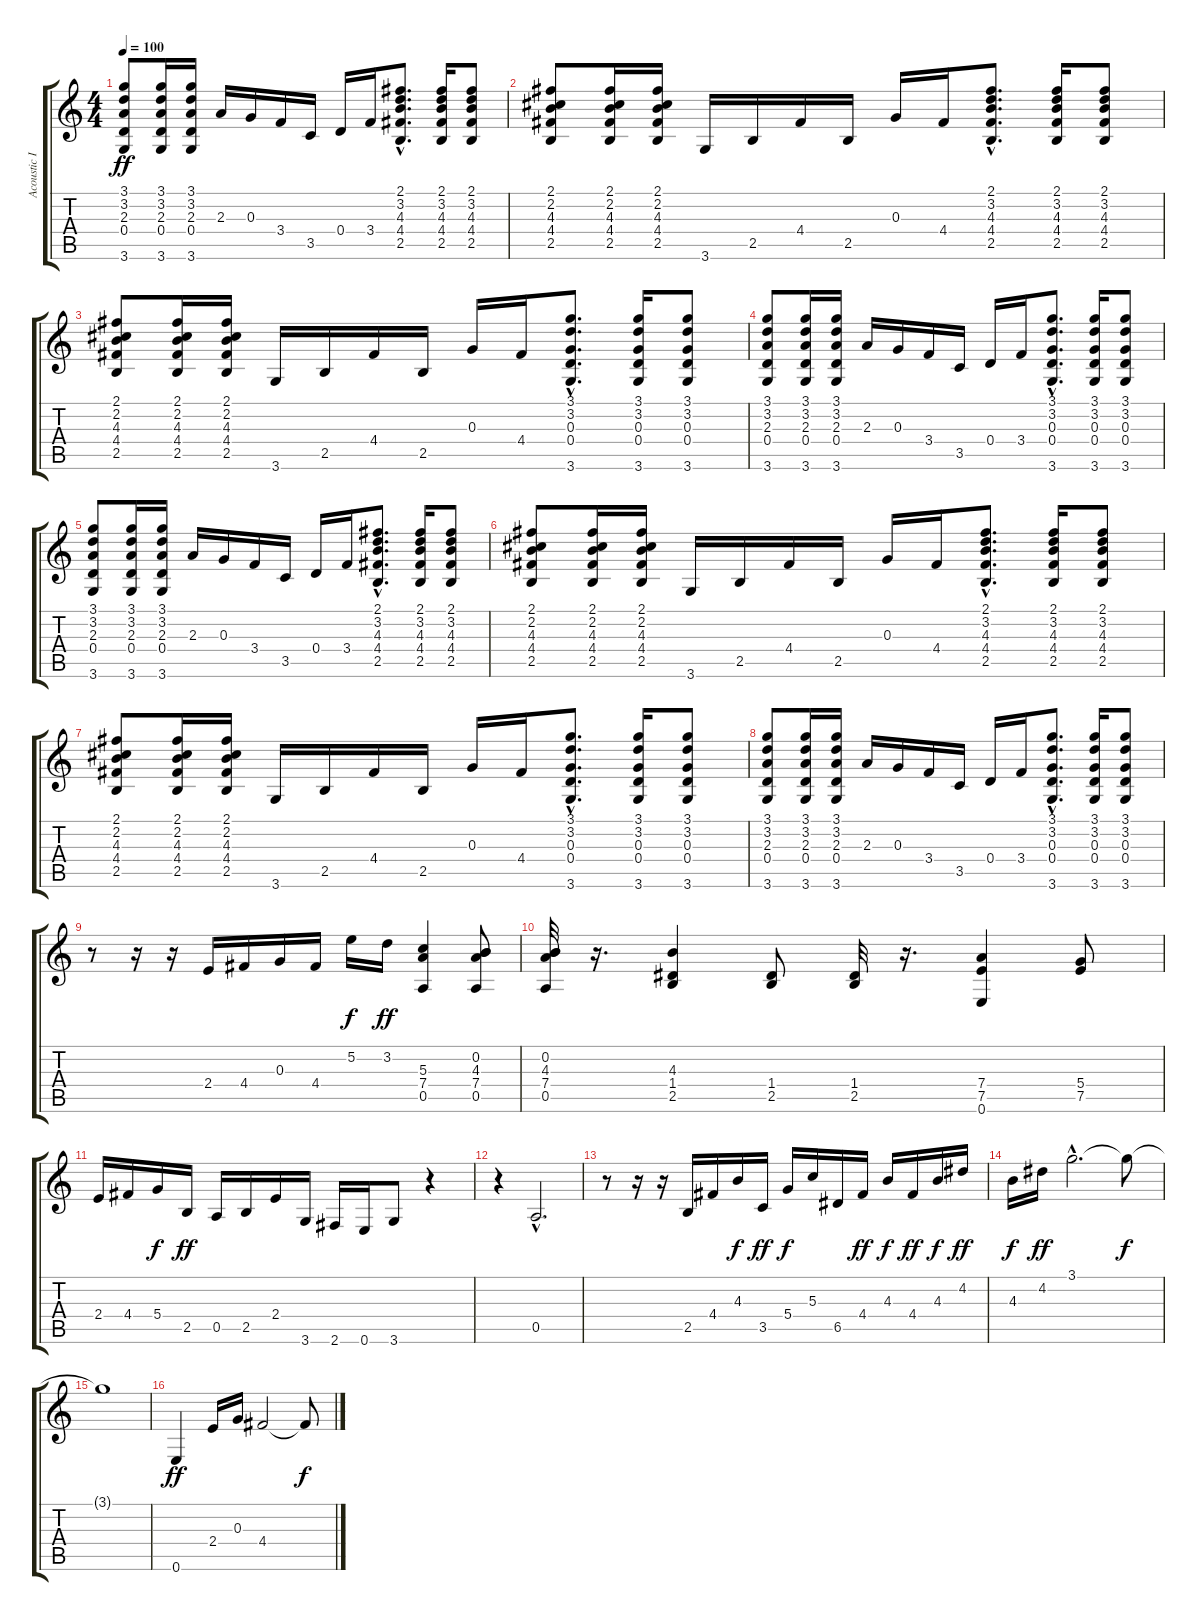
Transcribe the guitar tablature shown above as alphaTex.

\track ("Acoustic II" "Acoustic I") {instrument acousticguitarsteel}
\staff {score tabs}
\tuning (E4 B3 G3 D3 A2 E2) {hide}
\ts (4 4)
\tempo 100
\clef g2
\ks c
(3.1 3.2 2.3 0.4 3.6).8{dy ff} (3.1 3.2 2.3 0.4 3.6).16 (3.1 3.2 2.3 0.4 3.6).16 2.3.16 0.3.16 3.4.16 3.5.16 0.4.16 3.4.16 (2.1{hac} 3.2{hac} 4.3{hac} 4.4{hac} 2.5{hac}).8{d} (2.1 3.2 4.3 4.4 2.5).16 (2.1 3.2 4.3 4.4 2.5).8 |
(2.1 2.2 4.3 4.4 2.5).8 (2.1 2.2 4.3 4.4 2.5).16 (2.1 2.2 4.3 4.4 2.5).16 3.6.16 2.5.16 4.4.16 2.5.16 0.3.16 4.4.16 (2.1{hac} 3.2{hac} 4.3{hac} 4.4{hac} 2.5{hac}).8{d} (2.1 3.2 4.3 4.4 2.5).16 (2.1 3.2 4.3 4.4 2.5).8 |
(2.1 2.2 4.3 4.4 2.5).8 (2.1 2.2 4.3 4.4 2.5).16 (2.1 2.2 4.3 4.4 2.5).16 3.6.16 2.5.16 4.4.16 2.5.16 0.3.16 4.4.16 (3.1{hac} 3.2{hac} 0.3{hac} 0.4{hac} 3.6{hac}).8{d} (3.1 3.2 0.3 0.4 3.6).16 (3.1 3.2 0.3 0.4 3.6).8 |
(3.1 3.2 2.3 0.4 3.6).8 (3.1 3.2 2.3 0.4 3.6).16 (3.1 3.2 2.3 0.4 3.6).16 2.3.16 0.3.16 3.4.16 3.5.16 0.4.16 3.4.16 (3.1{hac} 3.2{hac} 0.3{hac} 0.4{hac} 3.6{hac}).8{d} (3.1 3.2 0.3 0.4 3.6).16 (3.1 3.2 0.3 0.4 3.6).8 |
(3.1 3.2 2.3 0.4 3.6).8 (3.1 3.2 2.3 0.4 3.6).16 (3.1 3.2 2.3 0.4 3.6).16 2.3.16 0.3.16 3.4.16 3.5.16 0.4.16 3.4.16 (2.1{hac} 3.2{hac} 4.3{hac} 4.4{hac} 2.5{hac}).8{d} (2.1 3.2 4.3 4.4 2.5).16 (2.1 3.2 4.3 4.4 2.5).8 |
(2.1 2.2 4.3 4.4 2.5).8 (2.1 2.2 4.3 4.4 2.5).16 (2.1 2.2 4.3 4.4 2.5).16 3.6.16 2.5.16 4.4.16 2.5.16 0.3.16 4.4.16 (2.1{hac} 3.2{hac} 4.3{hac} 4.4{hac} 2.5{hac}).8{d} (2.1 3.2 4.3 4.4 2.5).16 (2.1 3.2 4.3 4.4 2.5).8 |
(2.1 2.2 4.3 4.4 2.5).8 (2.1 2.2 4.3 4.4 2.5).16 (2.1 2.2 4.3 4.4 2.5).16 3.6.16 2.5.16 4.4.16 2.5.16 0.3.16 4.4.16 (3.1{hac} 3.2{hac} 0.3{hac} 0.4{hac} 3.6{hac}).8{d} (3.1 3.2 0.3 0.4 3.6).16 (3.1 3.2 0.3 0.4 3.6).8 |
(3.1 3.2 2.3 0.4 3.6).8 (3.1 3.2 2.3 0.4 3.6).16 (3.1 3.2 2.3 0.4 3.6).16 2.3.16 0.3.16 3.4.16 3.5.16 0.4.16 3.4.16 (3.1{hac} 3.2{hac} 0.3{hac} 0.4{hac} 3.6{hac}).8{d} (3.1 3.2 0.3 0.4 3.6).16 (3.1 3.2 0.3 0.4 3.6).8 |
r.8 r.16 r.16 2.4.16 4.4.16 0.3.16 4.4.16 5.2.16{dy f} 3.2.16{dy ff} (5.3 7.4 0.5).4 (0.2 4.3 7.4 0.5).8 |
(0.2 4.3 7.4 0.5).32 r.16{d} (4.3 1.4 2.5).4 (1.4 2.5).8 (1.4 2.5).32 r.16{d} (7.4 7.5 0.6).4 (5.4 7.5).8 |
2.4.16 4.4.16 5.4.16{dy f} 2.5.16{dy ff} 0.5.16 2.5.16 2.4.16 3.6.16 2.6.16 0.6.16 3.6.8 r.4 |
r.4 0.5{hac}.2{d} |
r.8 r.16 r.16 2.5.16 4.4.16 4.3.16{dy f} 3.5.16{dy ff} 5.4.16{dy f} 5.3.16 6.5.16 4.4.16{dy ff} 4.3.16{dy f} 4.4.16{dy ff} 4.3.16{dy f} 4.2.16{dy ff} |
4.3.16{dy f} 4.2.16{dy ff} 3.1{hac}.2{d} 3.1{t}.8{dy f} |
3.1{t}.1 |
0.6.4{dy ff} 2.4.16 0.3.16 4.4.2 4.4{t}.8{dy f}
